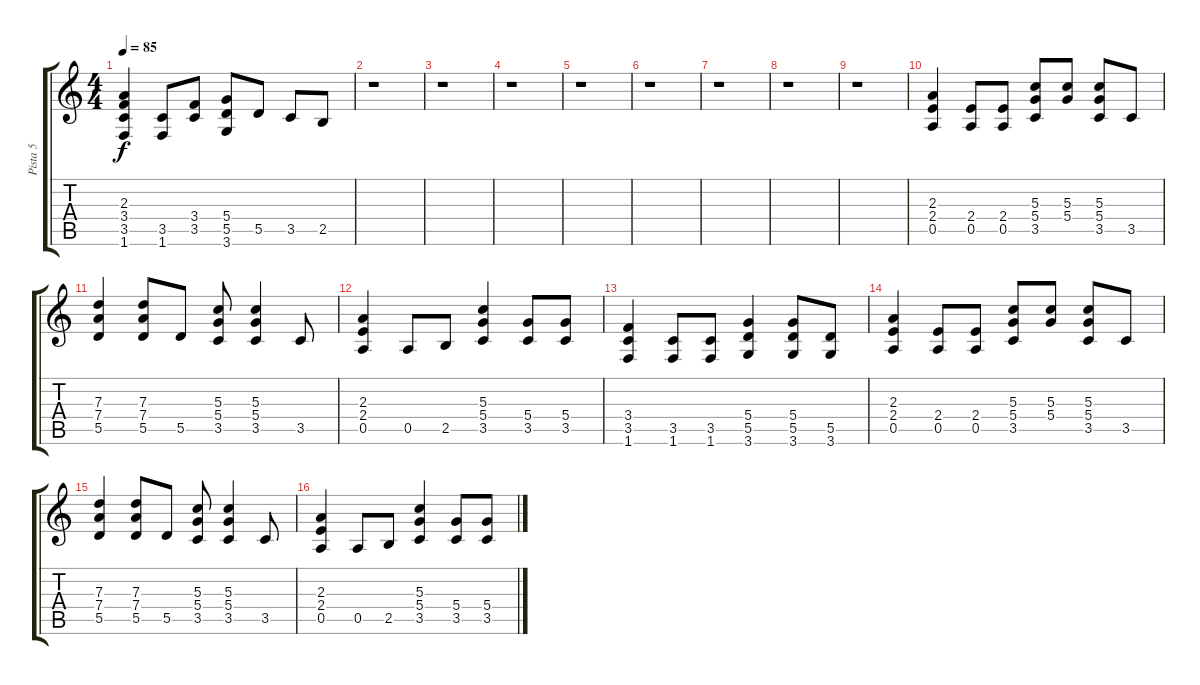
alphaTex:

\track ("Pista 5" "Pista 5") {instrument overdrivenguitar}
\staff {score tabs}
\tuning (E4 B3 G3 D3 A2 E2) {hide}
\ts (4 4)
\tempo 85
\clef g2
\ks c
(2.3 3.4 3.5 1.6).4{dy f} (3.5 1.6).8 (3.4 3.5).8 (5.4 5.5 3.6).8 5.5.8 3.5.8 2.5.8 |
r.1 |
r.1 |
r.1 |
r.1 |
r.1 |
r.1 |
r.1 |
r.1 |
(2.3 2.4 0.5).4 (2.4 0.5).8 (2.4 0.5).8 (5.3 5.4 3.5).8 (5.3 5.4).8 (5.3 5.4 3.5).8 3.5.8 |
(7.3 7.4 5.5).4 (7.3 7.4 5.5).8 5.5.8 (5.3 5.4 3.5).8 (5.3 5.4 3.5).4 3.5.8 |
(2.3 2.4 0.5).4 0.5.8 2.5.8 (5.3 5.4 3.5).4 (5.4 3.5).8 (5.4 3.5).8 |
(3.4 3.5 1.6).4 (3.5 1.6).8 (3.5 1.6).8 (5.4 5.5 3.6).4 (5.4 5.5 3.6).8 (5.5 3.6).8 |
(2.3 2.4 0.5).4 (2.4 0.5).8 (2.4 0.5).8 (5.3 5.4 3.5).8 (5.3 5.4).8 (5.3 5.4 3.5).8 3.5.8 |
(7.3 7.4 5.5).4 (7.3 7.4 5.5).8 5.5.8 (5.3 5.4 3.5).8 (5.3 5.4 3.5).4 3.5.8 |
(2.3 2.4 0.5).4 0.5.8 2.5.8 (5.3 5.4 3.5).4 (5.4 3.5).8 (5.4 3.5).8
